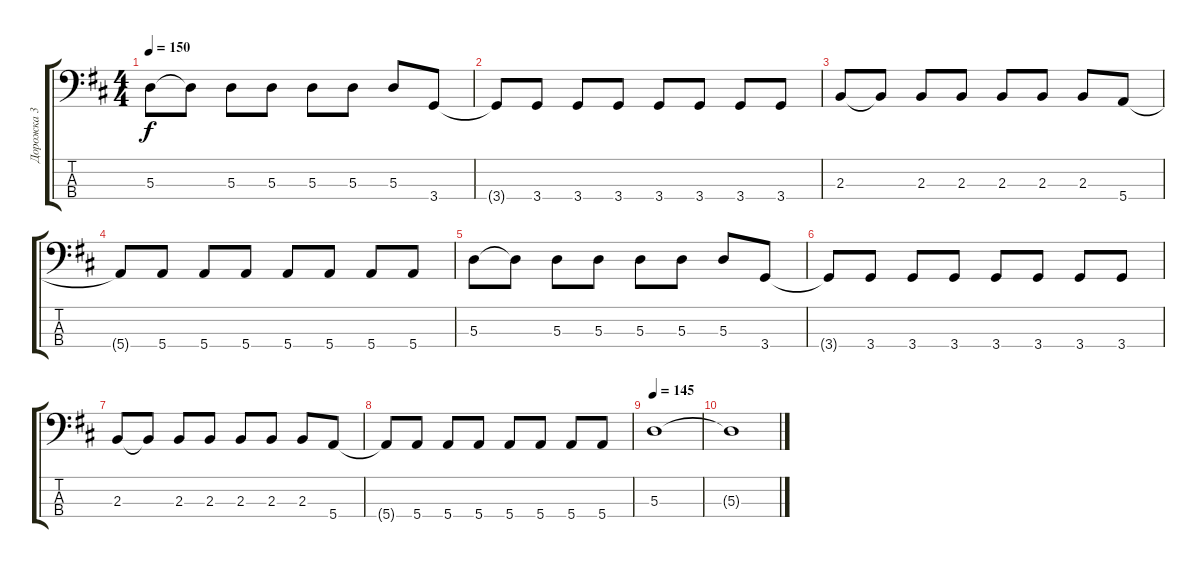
\track ("Дорожка 3" "Дорожка 3") {instrument electricbassfinger}
\staff {score tabs}
\tuning (G2 D2 A1 E1) {hide}
\ts (4 4)
\tempo 150
\clef f4
\ks bminor
5.3.8{dy f} 5.3{t}.8 5.3.8 5.3.8 5.3.8 5.3.8 5.3.8 3.4.8 |
3.4{t}.8 3.4.8 3.4.8 3.4.8 3.4.8 3.4.8 3.4.8 3.4.8 |
2.3.8 2.3{t}.8 2.3.8 2.3.8 2.3.8 2.3.8 2.3.8 5.4.8 |
5.4{t}.8 5.4.8 5.4.8 5.4.8 5.4.8 5.4.8 5.4.8 5.4.8 |
5.3.8 5.3{t}.8 5.3.8 5.3.8 5.3.8 5.3.8 5.3.8 3.4.8 |
3.4{t}.8 3.4.8 3.4.8 3.4.8 3.4.8 3.4.8 3.4.8 3.4.8 |
2.3.8 2.3{t}.8 2.3.8 2.3.8 2.3.8 2.3.8 2.3.8 5.4.8 |
5.4{t}.8 5.4.8 5.4.8 5.4.8 5.4.8 5.4.8 5.4.8 5.4.8 |
\tempo 145
5.3.1 |
5.3{t}.1
